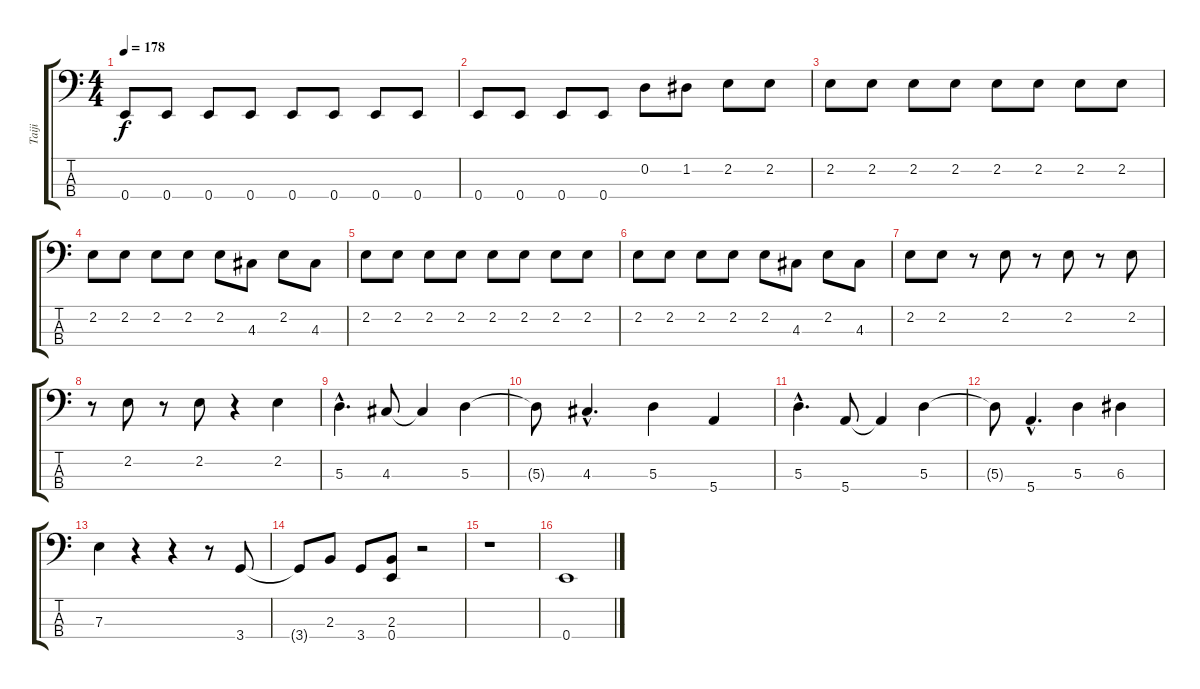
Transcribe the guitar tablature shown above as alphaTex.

\track ("Taiji" "Taiji") {instrument electricbassfinger}
\staff {score tabs}
\tuning (G2 D2 A1 E1) {hide}
\ts (4 4)
\tempo 178
\clef f4
\ks c
0.4.8{dy f} 0.4.8 0.4.8 0.4.8 0.4.8 0.4.8 0.4.8 0.4.8 |
0.4.8 0.4.8 0.4.8 0.4.8 0.2.8 1.2.8 2.2.8 2.2.8 |
2.2.8 2.2.8 2.2.8 2.2.8 2.2.8 2.2.8 2.2.8 2.2.8 |
2.2.8 2.2.8 2.2.8 2.2.8 2.2.8 4.3.8 2.2.8 4.3.8 |
2.2.8 2.2.8 2.2.8 2.2.8 2.2.8 2.2.8 2.2.8 2.2.8 |
2.2.8 2.2.8 2.2.8 2.2.8 2.2.8 4.3.8 2.2.8 4.3.8 |
2.2.8 2.2.8 r.8 2.2.8 r.8 2.2.8 r.8 2.2.8 |
r.8 2.2.8 r.8 2.2.8 r.4 2.2.4 |
5.3{hac}.4{d} 4.3.8 4.3{t}.4 5.3.4 |
5.3{t}.8 4.3{hac}.4{d} 5.3.4 5.4.4 |
5.3{hac}.4{d} 5.4.8 5.4{t}.4 5.3.4 |
5.3{t}.8 5.4{hac}.4{d} 5.3.4 6.3.4 |
7.3.4 r.4 r.4 r.8 3.4.8 |
3.4{t}.8 2.3.8 3.4.8 (2.3 0.4).8 r.2 |
r.1 |
0.4.1
